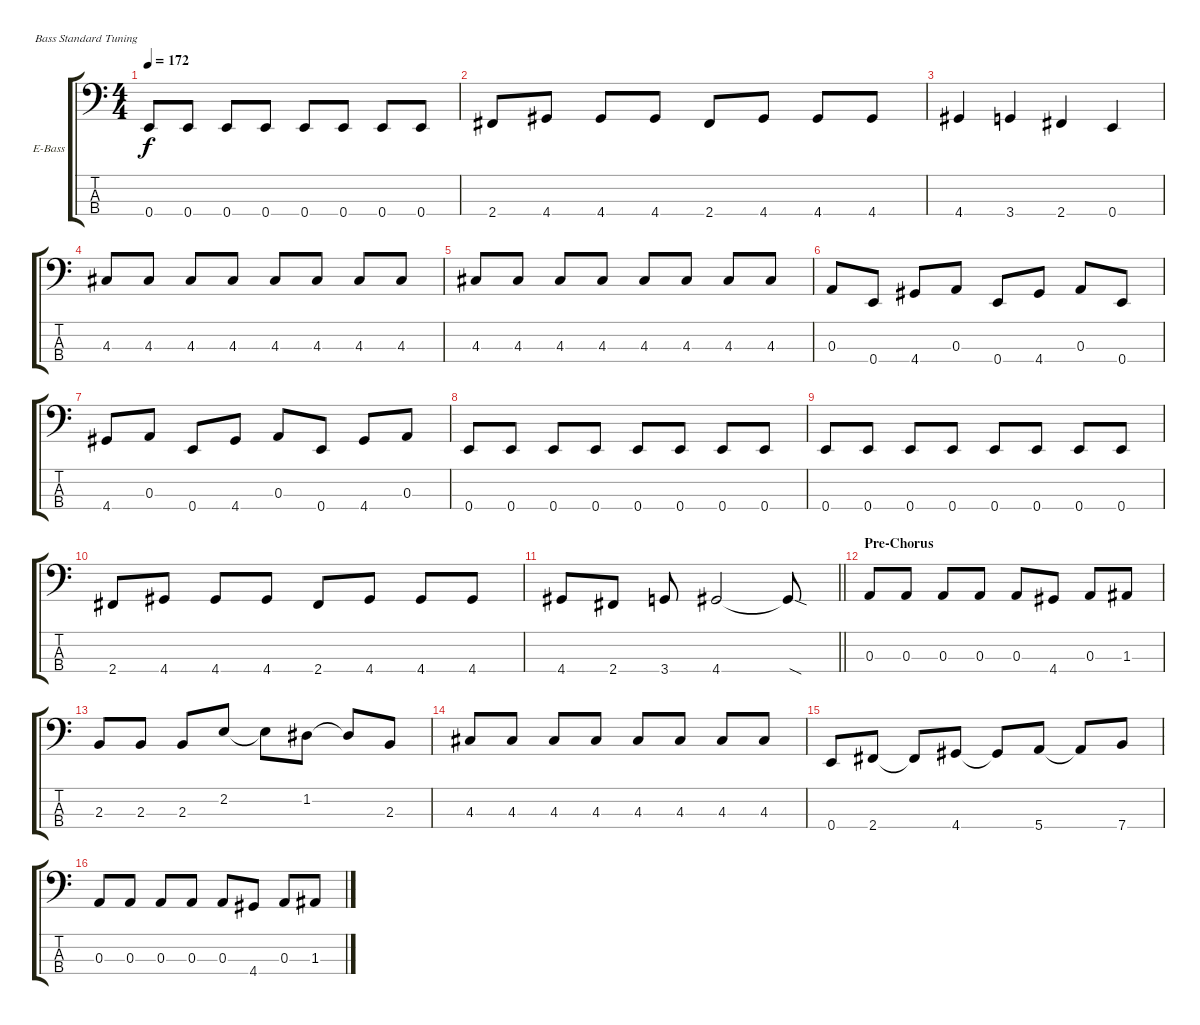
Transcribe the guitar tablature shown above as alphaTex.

\bracketExtendMode groupsimilarinstruments
\firstSystemTrackNameOrientation horizontal
\otherSystemsTrackNameOrientation horizontal
\track ("Bass" "E-Bass") {instrument electricbasspick}
\staff {score tabs}
\tuning (G2 D2 A1 E1)
\ts (4 4)
\tempo 172
\clef f4
\ks c
0.4.8{dy f} 0.4.8 0.4.8 0.4.8 0.4.8 0.4.8 0.4.8 0.4.8 |
2.4.8 4.4.8 4.4.8 4.4.8 2.4.8 4.4.8 4.4.8 4.4.8 |
4.4.4 3.4.4 2.4.4 0.4.4 |
4.3.8 4.3.8 4.3.8 4.3.8 4.3.8 4.3.8 4.3.8 4.3.8 |
4.3.8 4.3.8 4.3.8 4.3.8 4.3.8 4.3.8 4.3.8 4.3.8 |
0.3.8 0.4.8 4.4.8 0.3.8 0.4.8 4.4.8 0.3.8 0.4.8 |
4.4.8 0.3.8 0.4.8 4.4.8 0.3.8 0.4.8 4.4.8 0.3.8 |
0.4.8 0.4.8 0.4.8 0.4.8 0.4.8 0.4.8 0.4.8 0.4.8 |
0.4.8 0.4.8 0.4.8 0.4.8 0.4.8 0.4.8 0.4.8 0.4.8 |
2.4.8 4.4.8 4.4.8 4.4.8 2.4.8 4.4.8 4.4.8 4.4.8 |
\barLineRight lightlight
4.4.8 2.4.8 3.4.8 4.4.2 4.4{sod t}.8 |
\section ("" "Pre-Chorus")
0.3.8 0.3.8 0.3.8 0.3.8 0.3.8 4.4.8 0.3.8 1.3.8 |
2.3.8 2.3.8 2.3.8 2.2.8 2.2{t}.8 1.2.8 1.2{t}.8 2.3.8 |
4.3.8 4.3.8 4.3.8 4.3.8 4.3.8 4.3.8 4.3.8 4.3.8 |
0.4.8 2.4.8 2.4{t}.8 4.4.8 4.4{t}.8 5.4.8 5.4{t}.8 7.4.8 |
0.3.8 0.3.8 0.3.8 0.3.8 0.3.8 4.4.8 0.3.8 1.3.8
